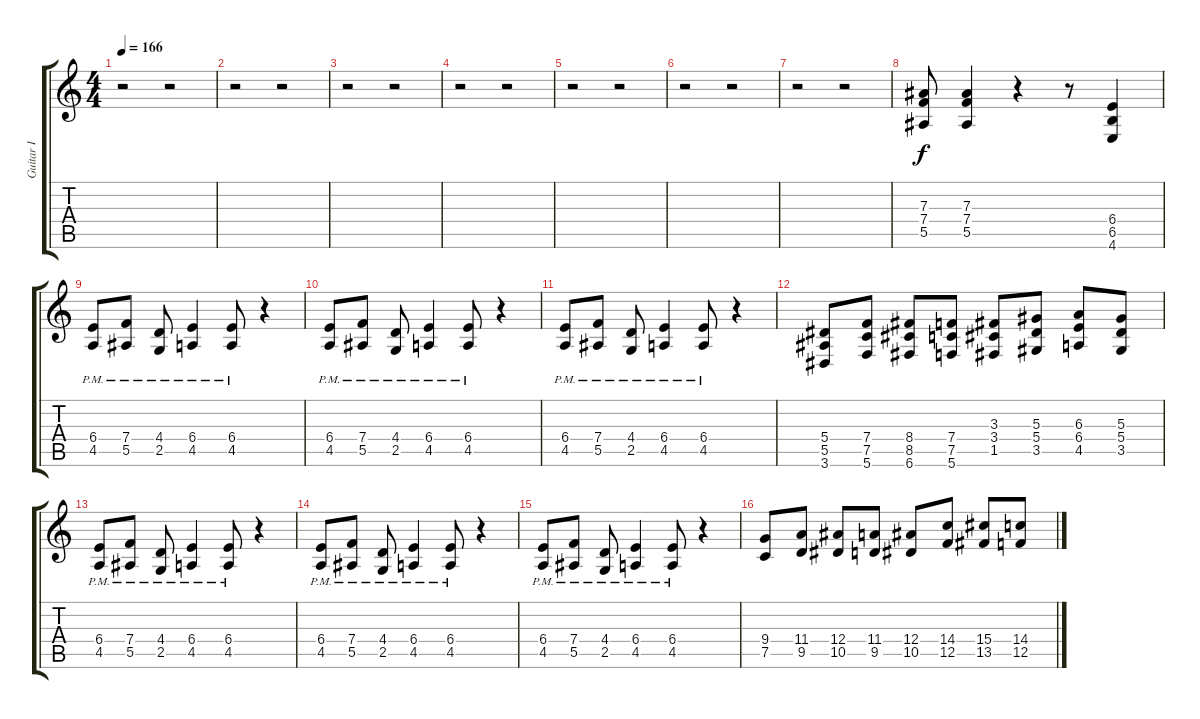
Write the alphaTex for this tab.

\track ("Guitar I" "Guitar I") {instrument distortionguitar}
\staff {score tabs}
\tuning (C4 G3 Eb3 Bb2 F2 C2) {hide}
\ts (4 4)
\tempo 166
\clef g2
\ks c
r.2{dy f} r.2 |
r.2 r.2 |
r.2 r.2 |
r.2 r.2 |
r.2 r.2 |
r.2 r.2 |
r.2 r.2 |
(7.3 7.4 5.5).8 (7.3 7.4 5.5).4 r.4 r.8 (6.4 6.5 4.6).4 |
(6.4{pm} 4.5{pm}).8 (7.4{pm} 5.5{pm}).8 (4.4{pm} 2.5{pm}).8 (6.4{pm} 4.5{pm}).4 (6.4{pm} 4.5{pm}).8 r.4 |
(6.4{pm} 4.5{pm}).8 (7.4{pm} 5.5{pm}).8 (4.4{pm} 2.5{pm}).8 (6.4{pm} 4.5{pm}).4 (6.4{pm} 4.5{pm}).8 r.4 |
(6.4{pm} 4.5{pm}).8 (7.4{pm} 5.5{pm}).8 (4.4{pm} 2.5{pm}).8 (6.4{pm} 4.5{pm}).4 (6.4{pm} 4.5{pm}).8 r.4 |
(5.4 5.5 3.6).8 (7.4 7.5 5.6).8 (8.4 8.5 6.6).8 (7.4 7.5 5.6).8 (3.3 3.4 1.5).8 (5.3 5.4 3.5).8 (6.3 6.4 4.5).8 (5.3 5.4 3.5).8 |
(6.4{pm} 4.5{pm}).8 (7.4{pm} 5.5{pm}).8 (4.4{pm} 2.5{pm}).8 (6.4{pm} 4.5{pm}).4 (6.4{pm} 4.5{pm}).8 r.4 |
(6.4{pm} 4.5{pm}).8 (7.4{pm} 5.5{pm}).8 (4.4{pm} 2.5{pm}).8 (6.4{pm} 4.5{pm}).4 (6.4{pm} 4.5{pm}).8 r.4 |
(6.4{pm} 4.5{pm}).8 (7.4{pm} 5.5{pm}).8 (4.4{pm} 2.5{pm}).8 (6.4{pm} 4.5{pm}).4 (6.4{pm} 4.5{pm}).8 r.4 |
(9.4 7.5).8 (11.4 9.5).8 (12.4 10.5).8 (11.4 9.5).8 (12.4 10.5).8 (14.4 12.5).8 (15.4 13.5).8 (14.4 12.5).8
